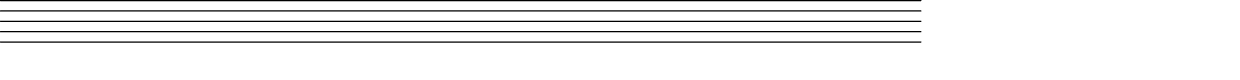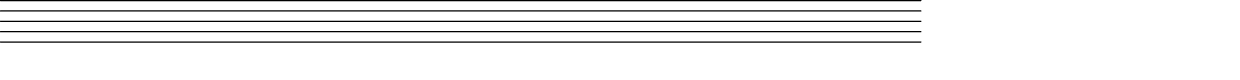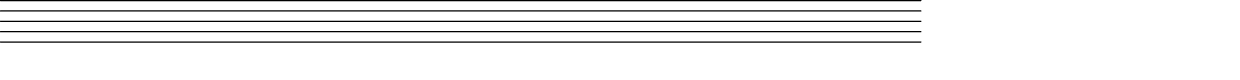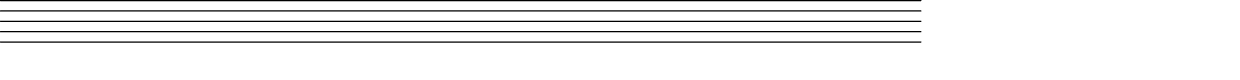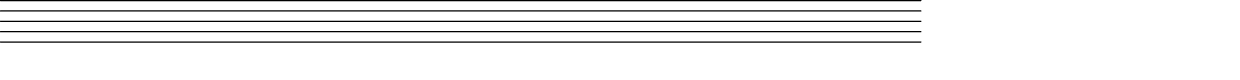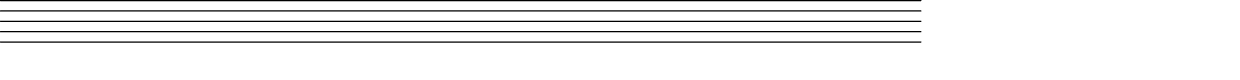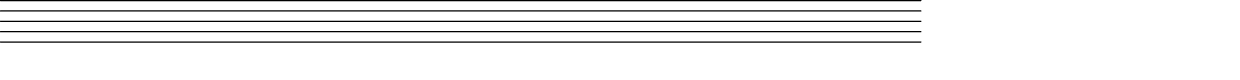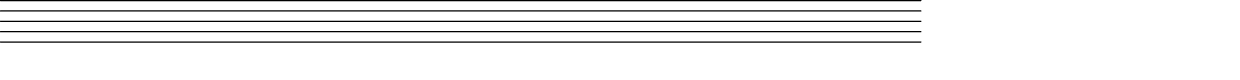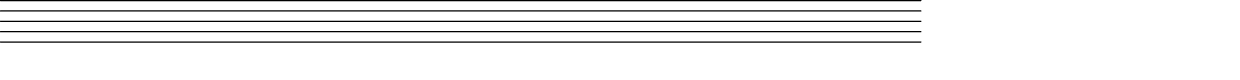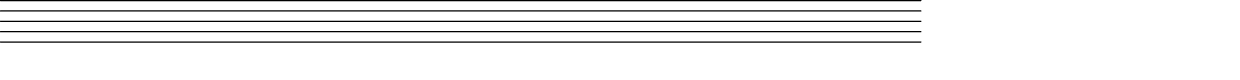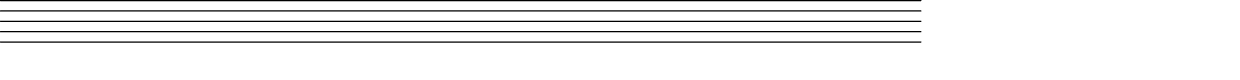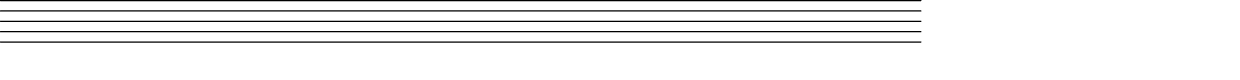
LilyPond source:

%% Generated by lilypond-book
%% Options: [exampleindent=10.16\mm,indent=0\mm,line-width=160\mm,paper-height=845.047\pt,paper-width=597.508\pt,papersize='(cons (* 597.508 pt) (* 845.047 pt))]
\include "lilypond-book-preamble.ly"


% ****************************************************************
% Start cut-&-pastable-section
% ****************************************************************

#(ly:set-option 'eps-box-padding 3.000000)



\paper {
  #(set-paper-size '(cons (* 597.508 pt) (* 845.047 pt)))
  indent = 0\mm
  line-width = 160\mm
  % offset the left padding, also add 1mm as lilypond creates cropped
  % images with a little space on the right
  line-width = #(- line-width (* mm  3.000000) (* mm 1))
}

\layout {
  
}




% ****************************************************************
% ly snippet:
% ****************************************************************
\sourcefilename "snippets/creating-blank-staves.ly"
\sourcefileline 0
%% DO NOT EDIT this file manually; it was automatically
%% generated from the LilyPond Wiki
%% (https://wiki.lilypond.community).
%%
%% Make any changes in the Wiki itself, or in
%% `Documentation/snippets/new/`, then run
%% `scripts/auxiliar/makelsr.pl`.
%%
%% This file is in the public domain.

\version "2.24.0"

\header {
%% Translation of GIT committish: a8a85e19654e46d725563e6deba44083ef137a2c
  texidocja = "
空の譜を作成するには、空の小節を作って @code{Score} コンテキストから
@code{Bar_number_engraver} を削除します。また @code{Staff} コンテキストから
@code{Time_signature_engraver}, @code{Clef_engraver}, @code{Bar_engraver}
を削除します。
"
  doctitleja = "空の譜を作成する"

%% Translation of GIT committish: 41a008e75e2fe29536406cdf0d71c32a4606f2b8
  texidocfr = "
Rien n'est plus simple, pour obtenir une feuille blanche avec des
portées, que de générer des mesures vides, de supprimer le
@code{Bar_number_engraver} du contexte @code{Score}, et les
@code{Time_signature_engraver}, @code{Clef_engraver} et
@code{Bar_engraver} du contexte @code{Staff}.
"

  doctitlefr = "Impression de papier à musique"

%% Translation of GIT committish: b35da384a3367d8ee49a28f697c0ae8fb88b2e1e
  texidoces = "
Para crear pentagramas en blanco, genere compases vacíos y después
elimine el grabador de números de compás @code{Bar_number_engraver}
del contexto @code{Score}, y los grabadores de la indicación de compás
@code{Time_signature_engraver}, de la clave @code{Clef_engraver} y de
los compases @code{Bar_engraver} del contexto de @code{Staff}.

"
  doctitlees = "Crear pentagramas en blanco"

%% Translation of GIT committish: 8ffecf6be17c6ec2ff87cf31873121a8cce29b09
  texidocca = "
Per crear pentagrames en blanc, genereu compassos buits i després
elimineu el gravador de números de compàs @code{Bar_number_engraver}
del context @code{Score}, i els gravadors de la indicacó de compàs
@code{Time_signature_engraver}, de la clau @code{Clef_engraver} i
dels compassos @code{Bar_engraver} del context de @code{Staff}.

"
  doctitleca = "Crear pentagrames en blanc"

  categories = "Contexts and engravers, Editorial annotations, Paper
                and layout, Specific notation, Staff notation"

  texidoc = "
To create blank staves, generate empty measures then remove the
@code{Bar_number_engraver} from the @code{Score} context, and the
@code{Time_signature_engraver}, @code{Clef_engraver} and
@code{Bar_engraver} from the @code{Staff} context.
"

  doctitle = "Creating blank staves"
} % begin verbatim


#(set-global-staff-size 20)

\score {
  {
    \repeat unfold 12 { s1 \break }
  }
  \layout {
    indent = 0\in
    \context {
      \Staff
      \remove "Time_signature_engraver"
      \remove "Clef_engraver"
      \remove "Bar_engraver"
    }
    \context {
      \Score
      \remove "Bar_number_engraver"
    }
  }
}

% uncomment these lines for "letter" size
%{
\paper {
  #(set-paper-size "letter")
  ragged-last-bottom = ##f
  line-width = 7.5\in
  left-margin = 0.5\in
  bottom-margin = 0.25\in
  top-margin = 0.25\in
}
%}

% uncomment these lines for "A4" size
%{
\paper {
  #(set-paper-size "a4")
  ragged-last-bottom = ##f
  line-width = 180
  left-margin = 15
  bottom-margin = 10
  top-margin = 10
}
%}



% ****************************************************************
% end ly snippet
% ****************************************************************
